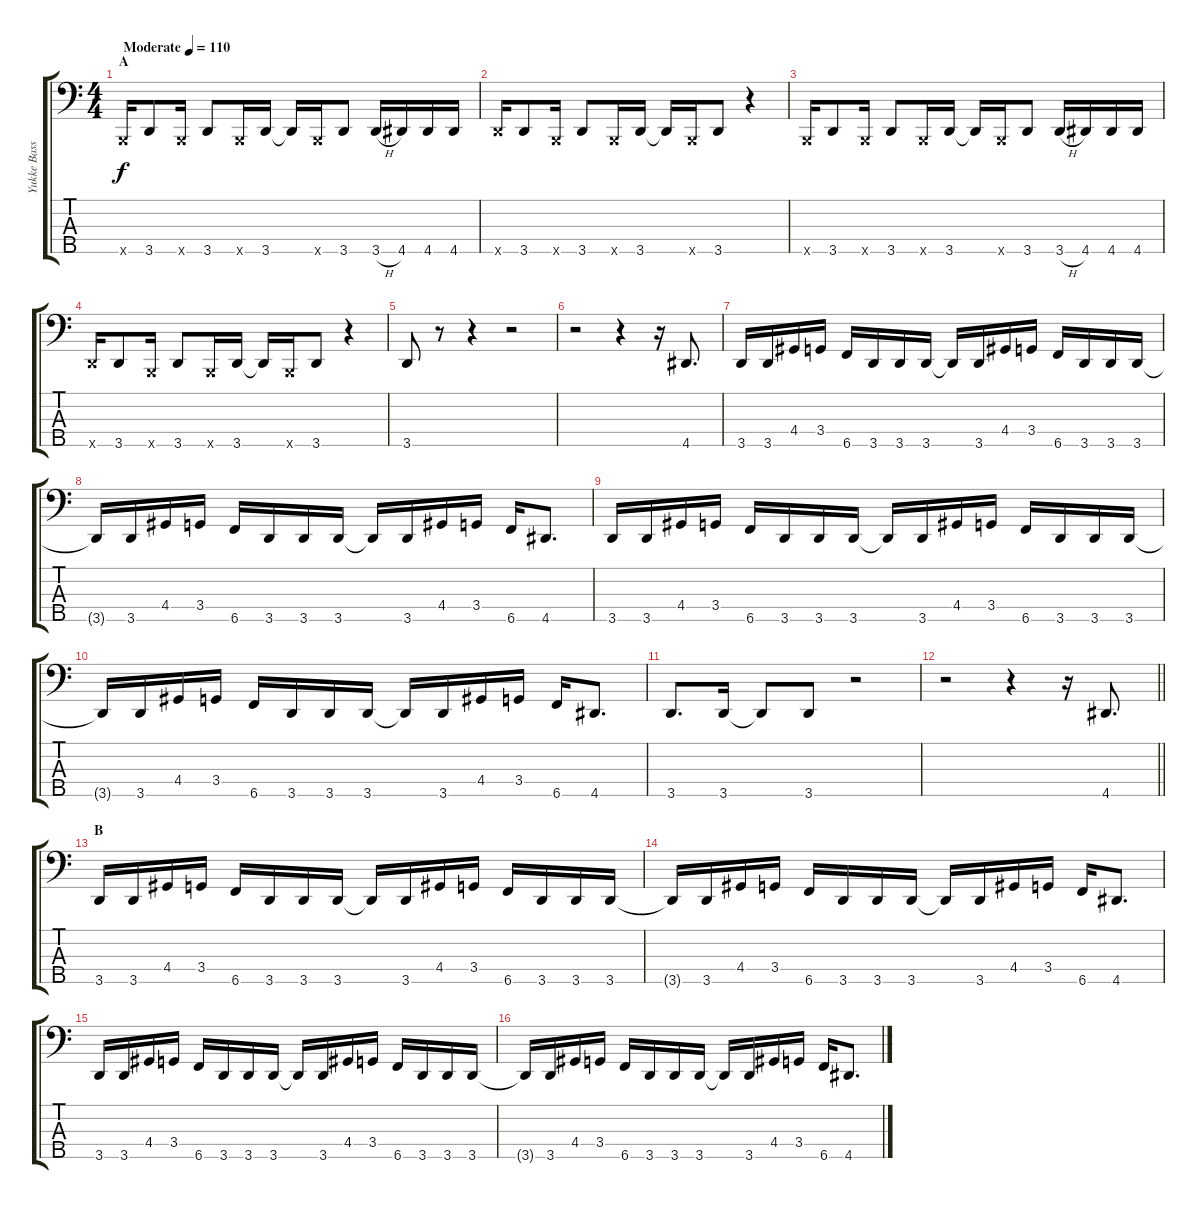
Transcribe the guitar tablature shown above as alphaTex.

\track ("Yukke Bass" "Yukke Bass") {instrument electricbassfinger}
\staff {score tabs}
\tuning (G2 D2 A1 E1 B0) {hide}
\ts (4 4)
\section ("" "A")
\tempo (110 "Moderate")
\clef f4
\ks c
0.5{x}.16{dy f instrument electricbassfinger} 3.5.8 0.5{x}.16 3.5.8 0.5{x}.16 3.5.16 3.5{t}.16 0.5{x}.16 3.5.8 3.5{h}.16 4.5.16 4.5.16 4.5.16 |
3.5{x}.16 3.5.8 0.5{x}.16 3.5.8 0.5{x}.16 3.5.16 3.5{t}.16 0.5{x}.16 3.5.8 r.4 |
0.5{x}.16 3.5.8 0.5{x}.16 3.5.8 0.5{x}.16 3.5.16 3.5{t}.16 0.5{x}.16 3.5.8 3.5{h}.16 4.5.16 4.5.16 4.5.16 |
3.5{x}.16 3.5.8 0.5{x}.16 3.5.8 0.5{x}.16 3.5.16 3.5{t}.16 0.5{x}.16 3.5.8 r.4 |
3.5.8 r.8 r.4 r.2 |
r.2 r.4 r.16 4.5.8{d} |
3.5.16 3.5.16 4.4.16 3.4.16 6.5.16 3.5.16 3.5.16 3.5.16 3.5{t}.16 3.5.16 4.4.16 3.4.16 6.5.16 3.5.16 3.5.16 3.5.16 |
3.5{t}.16 3.5.16 4.4.16 3.4.16 6.5.16 3.5.16 3.5.16 3.5.16 3.5{t}.16 3.5.16 4.4.16 3.4.16 6.5.16 4.5.8{d} |
3.5.16 3.5.16 4.4.16 3.4.16 6.5.16 3.5.16 3.5.16 3.5.16 3.5{t}.16 3.5.16 4.4.16 3.4.16 6.5.16 3.5.16 3.5.16 3.5.16 |
3.5{t}.16 3.5.16 4.4.16 3.4.16 6.5.16 3.5.16 3.5.16 3.5.16 3.5{t}.16 3.5.16 4.4.16 3.4.16 6.5.16 4.5.8{d} |
3.5.8{d} 3.5.16 3.5{t}.8 3.5.8 r.2 |
\barLineRight lightlight
r.2 r.4 r.16 4.5.8{d} |
\section ("" "B")
3.5.16 3.5.16 4.4.16 3.4.16 6.5.16 3.5.16 3.5.16 3.5.16 3.5{t}.16 3.5.16 4.4.16 3.4.16 6.5.16 3.5.16 3.5.16 3.5.16 |
3.5{t}.16 3.5.16 4.4.16 3.4.16 6.5.16 3.5.16 3.5.16 3.5.16 3.5{t}.16 3.5.16 4.4.16 3.4.16 6.5.16 4.5.8{d} |
3.5.16 3.5.16 4.4.16 3.4.16 6.5.16 3.5.16 3.5.16 3.5.16 3.5{t}.16 3.5.16 4.4.16 3.4.16 6.5.16 3.5.16 3.5.16 3.5.16 |
3.5{t}.16 3.5.16 4.4.16 3.4.16 6.5.16 3.5.16 3.5.16 3.5.16 3.5{t}.16 3.5.16 4.4.16 3.4.16 6.5.16 4.5.8{d}
